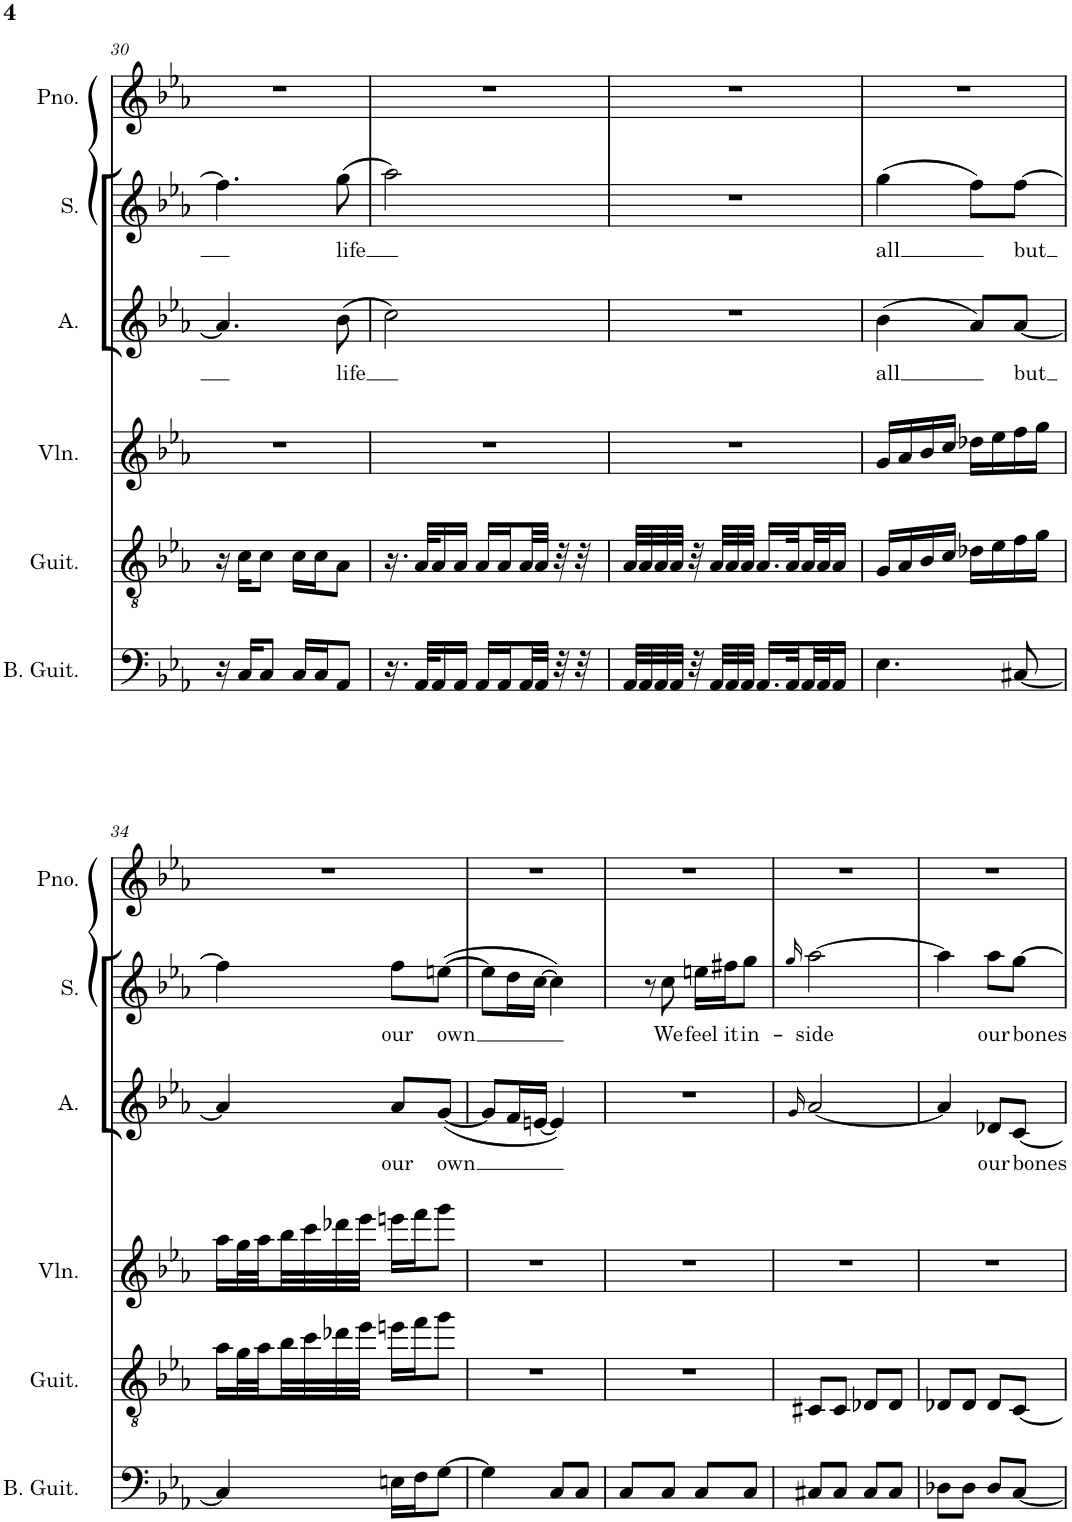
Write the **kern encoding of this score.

**kern	**kern	**kern	**kern	**text	**kern	**text	**kern
*part6	*part5	*part4	*part3	*part3	*part2	*part2	*part1
*staff6	*staff5	*staff4	*staff3	*staff3	*staff2	*staff2	*staff1
*I"Bass Guitar	*I"Classical Guitar	*I"Violin	*I"Alto	*	*I"Soprano	*	*I"Piano
*I'B. Guit.	*I'Guit.	*I'Vln.	*I'A.	*	*I'S.	*	*I'Pno.
!!LO:PB:g=z
*clefF4	*clefGv2	*clefG2	*clefG2	*	*clefG2	*	*clefG2
*Trd7c12	*	*	*	*	*	*	*
*k[b-e-a-]	*k[b-e-a-]	*k[b-e-a-]	*k[b-e-a-]	*	*k[b-e-a-]	*	*k[b-e-a-]
*M2/4	*M2/4	*M2/4	*M2/4	*	*M2/4	*	*M2/4
=30	=30	=30	=30	=30	=30	=30	=30
16r	16r	2r	4.a-/]	.	4.ff\]	.	2r
16C/KL	16c\KL	.	.	.	.	.	.
8C/J	8c\J	.	.	.	.	.	.
16C/LL	16c\LL	.	.	.	.	.	.
16C/J	16c\J	.	.	.	.	.	.
!	!	!	!	!LO:LY:b	!	!LO:LY:b	!
8AA-/J	8A-\J	.	(8b-\	life	(8gg\	life	.
=31	=31	=31	=31	=31	=31	=31	=31
16.r	16.r	2r	2cc\)	.	2aa-\)	.	2r
32AA-/KLL	32A-/KLL	.	.	.	.	.	.
16AA-/	16A-/	.	.	.	.	.	.
16AA-/JJ	16A-/JJ	.	.	.	.	.	.
16AA-/LL	16A-/LL	.	.	.	.	.	.
16AA-/	16A-/	.	.	.	.	.	.
32AA-/L	32A-/L	.	.	.	.	.	.
32AA-/JJJ	32A-/JJJ	.	.	.	.	.	.
32r	32r	.	.	.	.	.	.
32r	32r	.	.	.	.	.	.
=32	=32	=32	=32	=32	=32	=32	=32
32AA-/LLL	32A-/LLL	2r	2r	.	2r	.	2r
32AA-/	32A-/	.	.	.	.	.	.
32AA-/	32A-/	.	.	.	.	.	.
32AA-/JJJ	32A-/JJJ	.	.	.	.	.	.
32r	32r	.	.	.	.	.	.
32AA-/LLL	32A-/LLL	.	.	.	.	.	.
32AA-/	32A-/	.	.	.	.	.	.
32AA-/JJJ	32A-/JJJ	.	.	.	.	.	.
16.AA-/LL	16.A-/LL	.	.	.	.	.	.
32AA-/L	32A-/L	.	.	.	.	.	.
32AA-/	32A-/	.	.	.	.	.	.
32AA-/J	32A-/J	.	.	.	.	.	.
16AA-/JJ	16A-/JJ	.	.	.	.	.	.
=33	=33	=33	=33	=33	=33	=33	=33
!	!	!	!	!LO:LY:b	!	!LO:LY:b	!
4.E-\	16G/LL	16g/LL	(4b-\	all	(4gg\	all	2r
.	16A-/	16a-/	.	.	.	.	.
.	16B-/	16b-/	.	.	.	.	.
.	16c/JJ	16cc/JJ	.	.	.	.	.
.	16d-X\LL	16dd-X\LL	8a-/L)	.	8ff\L)	.	.
.	16e-\	16ee-\	.	.	.	.	.
!	!	!	!	!LO:LY:b	!	!LO:LY:b	!
[8C#X/	16f\	16ff\	[8a-/J	but	[8ff\J	but	.
.	16g\JJ	16gg\JJ	.	.	.	.	.
!!LO:LB:g=z
=34	=34	=34	=34	=34	=34	=34	=34
4C#/]	16a-\LL	16aa-\LL	4a-/]	.	4ff\]	.	2r
.	32g\L	32gg\L	.	.	.	.	.
.	32a-\	32aa-\	.	.	.	.	.
.	32b-\	32bb-\	.	.	.	.	.
.	32cc\	32ccc\	.	.	.	.	.
.	32dd-X\	32ddd-X\	.	.	.	.	.
.	32ee-\JJJ	32eee-\JJJ	.	.	.	.	.
!	!	!	!	!LO:LY:b	!	!LO:LY:b	!
16En\LL	16een\LL	16eeen\LL	8a-/L	our	8ff\L	our	.
16F\J	16ff\J	16fff\J	.	.	.	.	.
!	!	!	!	!LO:LY:b	!	!LO:LY:b	!
[8G\J	8gg\J	8ggg\J	([8g/J	own	([8een\J	own	.
=35	=35	=35	=35	=35	=35	=35	=35
4G\]	2r	2r	8g/L]	.	8ee\L]	.	2r
.	.	.	16f/L	.	16dd\L	.	.
.	.	.	[16en/JJ	.	[16cc\JJ	.	.
8C/L	.	.	4e/])	.	4cc\])	.	.
8C/J	.	.	.	.	.	.	.
=36	=36	=36	=36	=36	=36	=36	=36
8C/L	2r	2r	2r	.	8r	.	2r
!	!	!	!	!	!	!LO:LY:b	!
8C/J	.	.	.	.	8cc\	We	.
!	!	!	!	!	!	!LO:LY:b	!
8C/L	.	.	.	.	16een\LL	feel	.
!	!	!	!	!	!	!LO:LY:b	!
.	.	.	.	.	16ff#X\J	it	.
!	!	!	!	!	!	!LO:LY:b	!
8C/J	.	.	.	.	8gg\J	in-	.
=37	=37	=37	=37	=37	=37	=37	=37
.	.	.	16qg/	.	16qgg/	.	.
!	!	!	!	!	!	!LO:LY:b	!
8C#X/L	8C#X/L	2r	[2a-/	.	[2aa-\	-side	2r
8C#/J	8C#/J	.	.	.	.	.	.
8C#/L	8D-X/L	.	.	.	.	.	.
8C#/J	8D-/J	.	.	.	.	.	.
=38	=38	=38	=38	=38	=38	=38	=38
8D-X\L	8D-X/L	2r	4a-/]	.	4aa-\]	.	2r
8D-\J	8D-/J	.	.	.	.	.	.
!	!	!	!	!LO:LY:b	!	!LO:LY:b	!
8D-/L	8D-/L	.	8d-X/L	our	8aa-\L	our	.
!	!	!	!	!LO:LY:b	!	!LO:LY:b	!
[8C/J	[8C/J	.	[8c/J	bones	[8gg\J	bones	.
=	=	=	=	=	=	=	=
*-	*-	*-	*-	*-	*-	*-	*-
